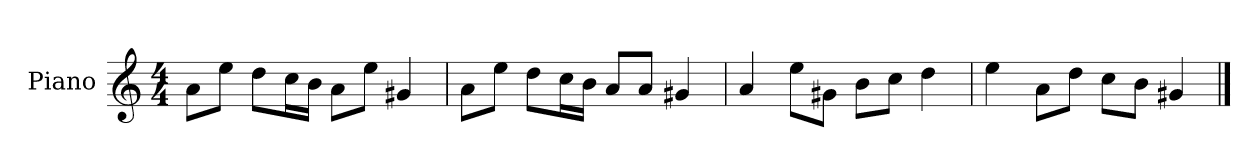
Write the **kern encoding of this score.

**kern
*part1
*staff1
*I"Piano
*I'P-no
*clefG2
*k[]
*M4/4
*MM90
=1
8a\L
8ee\J
8dd\L
16cc\L
16b\JJ
8a\L
8ee\J
4g#X/
=2
8a\L
8ee\J
8dd\L
16cc\L
16b\JJ
8a/L
8a/J
4g#X/
=3
4a/
8ee\L
8g#X\J
8b\L
8cc\J
4dd\
=4
4ee\
8a\L
8dd\J
8cc\L
8b\J
4g#X/
==
*-
